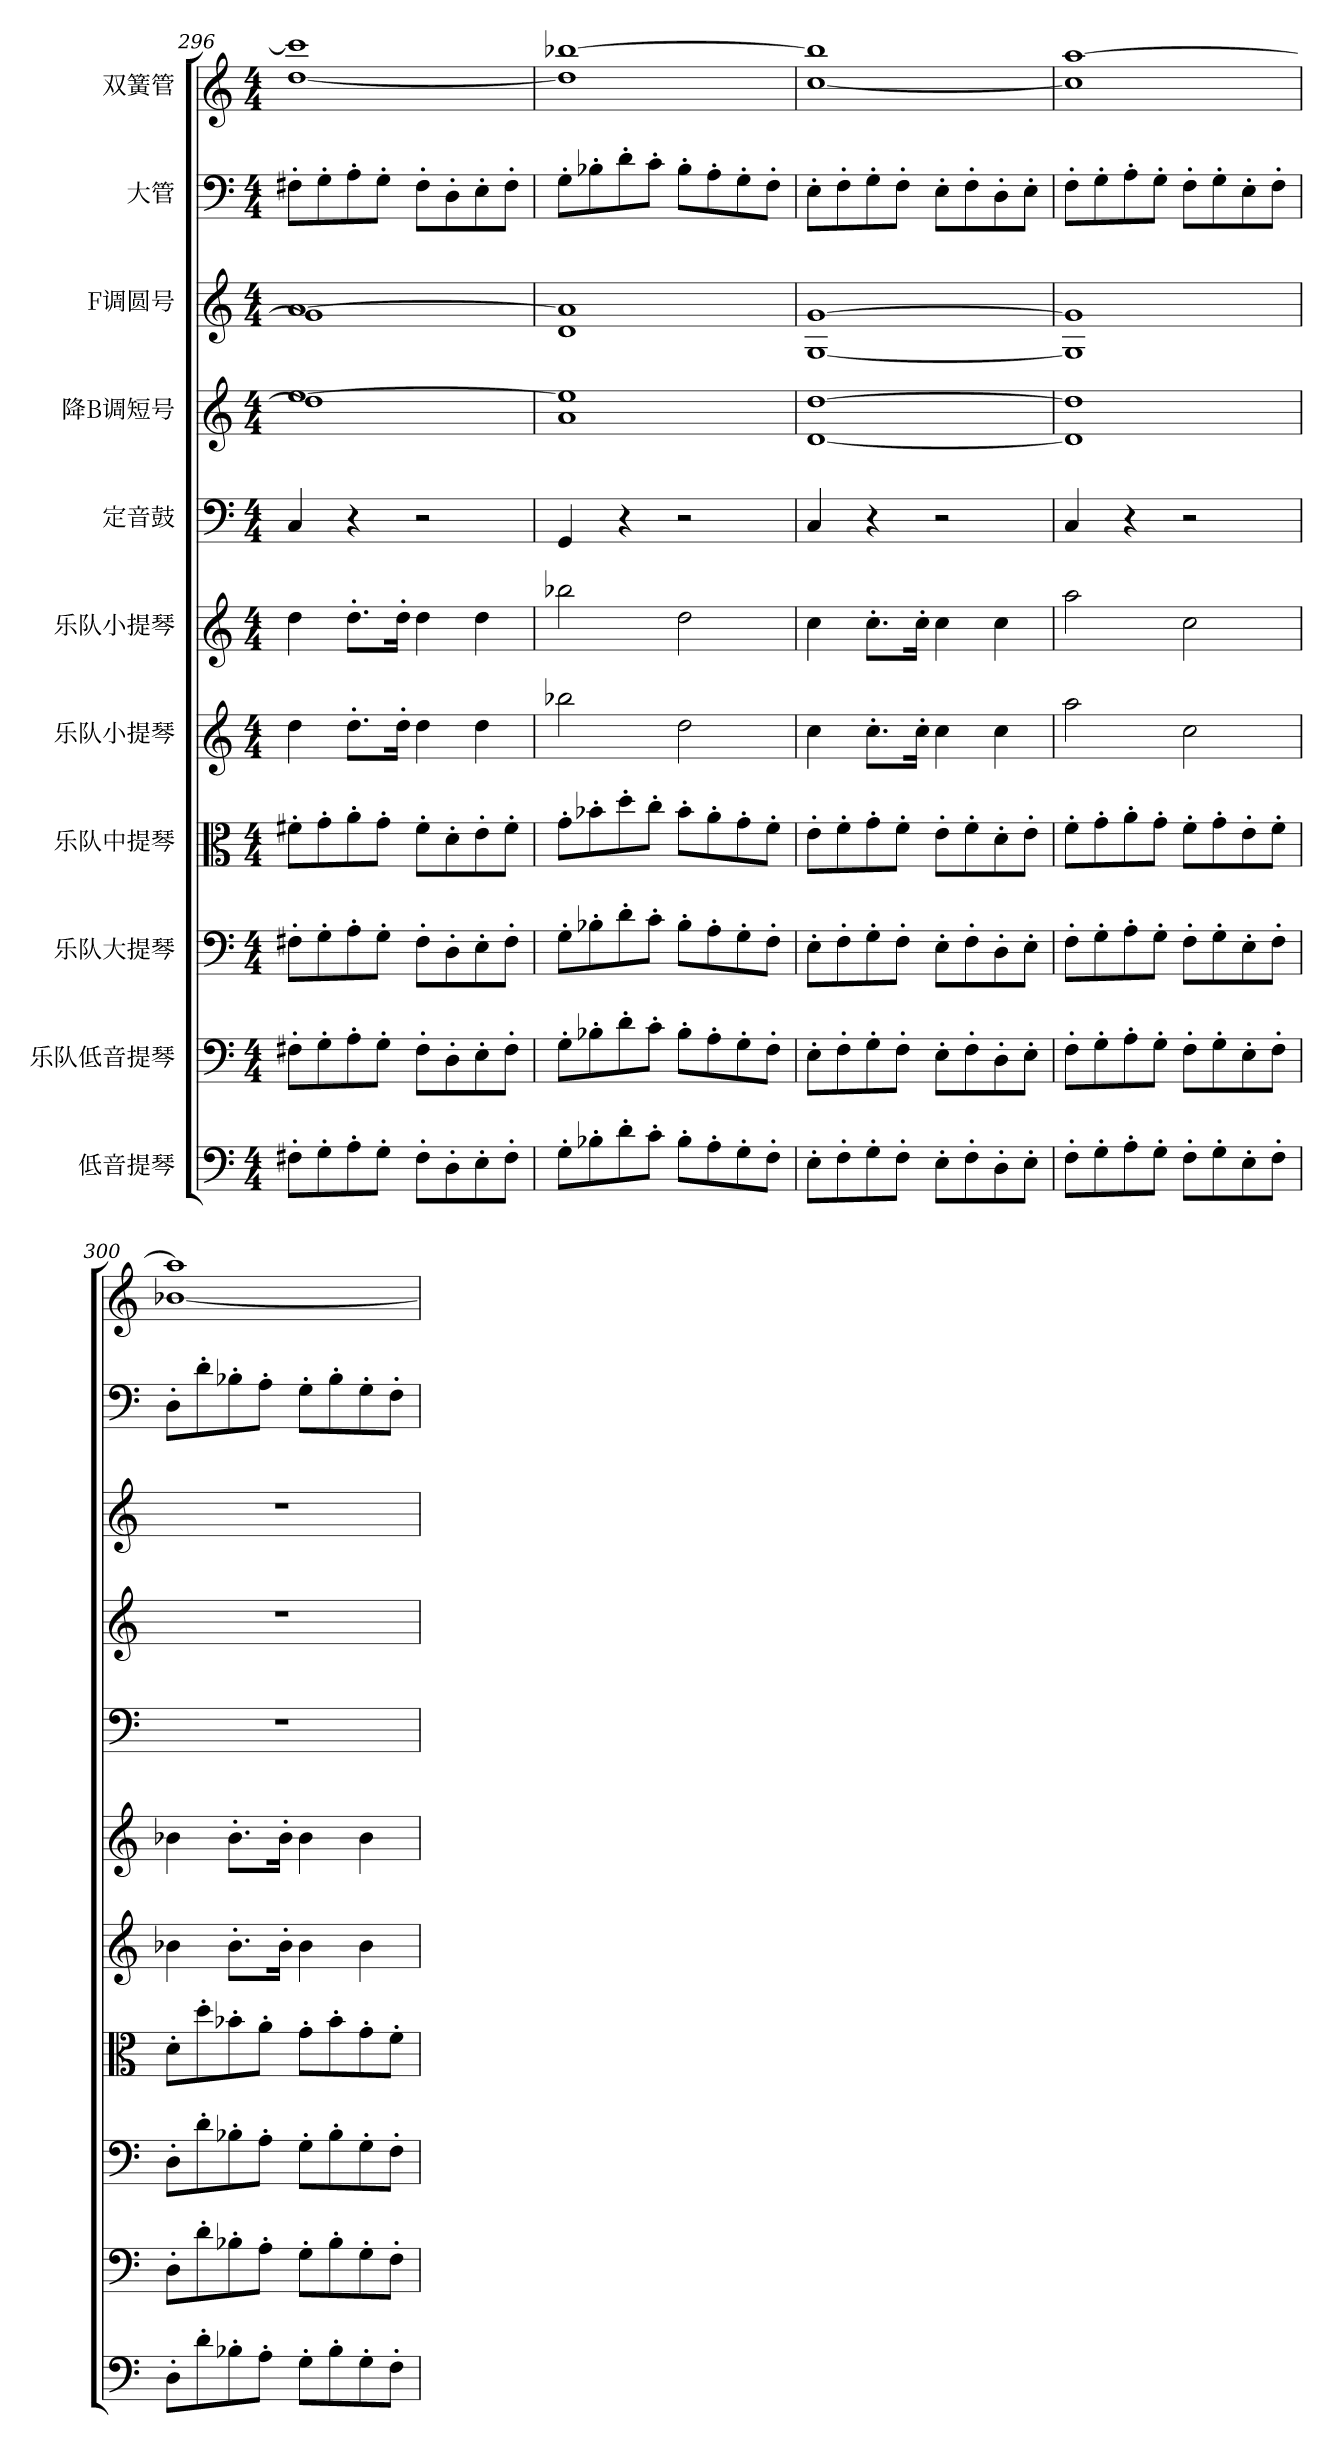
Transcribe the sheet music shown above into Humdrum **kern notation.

**kern	**kern	**kern	**kern	**kern	**kern	**kern	**kern	**kern	**kern	**kern
*part11	*part10	*part9	*part8	*part7	*part6	*part5	*part4	*part3	*part2	*part1
*staff11	*staff10	*staff9	*staff8	*staff7	*staff6	*staff5	*staff4	*staff3	*staff2	*staff1
*I"低音提琴	*I"乐队低音提琴	*I"乐队大提琴	*I"乐队中提琴	*I"乐队小提琴	*I"乐队小提琴	*I"定音鼓	*I"降B调短号	*I"F调圆号	*I"大管	*I"双簧管
*clefF4	*clefF4	*clefF4	*clefC3	*clefG2	*clefG2	*clefF4	*clefG2	*clefG2	*clefF4	*clefG2
*ITrd7c12	*ITrd7c12	*	*	*	*	*	*ITrd1c2	*ITrd4c7	*	*
*k[]	*k[]	*k[]	*k[]	*k[]	*k[]	*k[]	*k[b-e-]	*k[b-]	*k[]	*k[]
*M4/4	*M4/4	*M4/4	*M4/4	*M4/4	*M4/4	*M4/4	*M4/4	*M4/4	*M4/4	*M4/4
=296	=296	=296	=296	=296	=296	=296	=296	=296	=296	=296
*	*	*	*	*	*	*	*^	*^	*	*^
8FF#X'\L	8FF#X'\L	8F#X'\L	8f#X'\L	4dd\	4dd\	4C/	[1dd	1cc]	[1d	1c]	8F#X'\L	1ccc]	[1dd
8GG'\	8GG'\	8G'\	8g'\	.	.	.	.	.	.	.	8G'\	.	.
8AA'\	8AA'\	8A'\	8a'\	8.dd'\L	8.dd'\L	4r	.	.	.	.	8A'\	.	.
8GG'\J	8GG'\J	8G'\J	8g'\J	.	.	.	.	.	.	.	8G'\J	.	.
.	.	.	.	16dd'\Jk	16dd'\Jk	.	.	.	.	.	.	.	.
8FF#'\L	8FF#'\L	8F#'\L	8f#'\L	4dd\	4dd\	2r	.	.	.	.	8F#'\L	.	.
8DD'\	8DD'\	8D'\	8d'\	.	.	.	.	.	.	.	8D'\	.	.
8EE'\	8EE'\	8E'\	8e'\	4dd\	4dd\	.	.	.	.	.	8E'\	.	.
8FF#'\J	8FF#'\J	8F#'\J	8f#'\J	.	.	.	.	.	.	.	8F#'\J	.	.
=297	=297	=297	=297	=297	=297	=297	=297	=297	=297	=297	=297	=297	=297
8GG'\L	8GG'\L	8G'\L	8g'\L	2bb-X\	2bb-X\	4GG/	1dd]	1g	1d]	1G	8G'\L	[1bb-X	1dd]
8BB-X'\	8BB-X'\	8B-X'\	8b-X'\	.	.	.	.	.	.	.	8B-X'\	.	.
8D'\	8D'\	8d'\	8dd'\	.	.	4r	.	.	.	.	8d'\	.	.
8C'\J	8C'\J	8c'\J	8cc'\J	.	.	.	.	.	.	.	8c'\J	.	.
8BB-'\L	8BB-'\L	8B-'\L	8b-'\L	2dd\	2dd\	2r	.	.	.	.	8B-'\L	.	.
8AA'\	8AA'\	8A'\	8a'\	.	.	.	.	.	.	.	8A'\	.	.
8GG'\	8GG'\	8G'\	8g'\	.	.	.	.	.	.	.	8G'\	.	.
8FF'\J	8FF'\J	8F'\J	8f'\J	.	.	.	.	.	.	.	8F'\J	.	.
*	*	*	*	*	*	*	*v	*v	*	*	*	*	*
*	*	*	*	*	*	*	*	*v	*v	*	*	*
!!LO:PB:g=z	!!
=298	=298	=298	=298	=298	=298	=298	=298	=298	=298	=298	=298
8EE'\L	8EE'\L	8E'\L	8e'\L	4cc\	4cc\	4C/	[1c [1cc	[1C [1c	8E'\L	1bb-]	[1cc
8FF'\	8FF'\	8F'\	8f'\	.	.	.	.	.	8F'\	.	.
8GG'\	8GG'\	8G'\	8g'\	8.cc'\L	8.cc'\L	4r	.	.	8G'\	.	.
8FF'\J	8FF'\J	8F'\J	8f'\J	.	.	.	.	.	8F'\J	.	.
.	.	.	.	16cc'\Jk	16cc'\Jk	.	.	.	.	.	.
8EE'\L	8EE'\L	8E'\L	8e'\L	4cc\	4cc\	2r	.	.	8E'\L	.	.
8FF'\	8FF'\	8F'\	8f'\	.	.	.	.	.	8F'\	.	.
8DD'\	8DD'\	8D'\	8d'\	4cc\	4cc\	.	.	.	8D'\	.	.
8EE'\J	8EE'\J	8E'\J	8e'\J	.	.	.	.	.	8E'\J	.	.
=299	=299	=299	=299	=299	=299	=299	=299	=299	=299	=299	=299
8FF'\L	8FF'\L	8F'\L	8f'\L	2aa\	2aa\	4C/	1c] 1cc]	1C] 1c]	8F'\L	[1aa	1cc]
8GG'\	8GG'\	8G'\	8g'\	.	.	.	.	.	8G'\	.	.
8AA'\	8AA'\	8A'\	8a'\	.	.	4r	.	.	8A'\	.	.
8GG'\J	8GG'\J	8G'\J	8g'\J	.	.	.	.	.	8G'\J	.	.
8FF'\L	8FF'\L	8F'\L	8f'\L	2cc\	2cc\	2r	.	.	8F'\L	.	.
8GG'\	8GG'\	8G'\	8g'\	.	.	.	.	.	8G'\	.	.
8EE'\	8EE'\	8E'\	8e'\	.	.	.	.	.	8E'\	.	.
8FF'\J	8FF'\J	8F'\J	8f'\J	.	.	.	.	.	8F'\J	.	.
=300	=300	=300	=300	=300	=300	=300	=300	=300	=300	=300	=300
8DD'\L	8DD'\L	8D'\L	8d'\L	4b-X\	4b-X\	1r	1r	1r	8D'\L	1aa]	[1b-X
8D'\	8D'\	8d'\	8dd'\	.	.	.	.	.	8d'\	.	.
8BB-X'\	8BB-X'\	8B-X'\	8b-X'\	8.b-'\L	8.b-'\L	.	.	.	8B-X'\	.	.
8AA'\J	8AA'\J	8A'\J	8a'\J	.	.	.	.	.	8A'\J	.	.
.	.	.	.	16b-'\Jk	16b-'\Jk	.	.	.	.	.	.
8GG'\L	8GG'\L	8G'\L	8g'\L	4b-\	4b-\	.	.	.	8G'\L	.	.
8BB-'\	8BB-'\	8B-'\	8b-'\	.	.	.	.	.	8B-'\	.	.
8GG'\	8GG'\	8G'\	8g'\	4b-\	4b-\	.	.	.	8G'\	.	.
8FF'\J	8FF'\J	8F'\J	8f'\J	.	.	.	.	.	8F'\J	.	.
*	*	*	*	*	*	*	*	*	*	*v	*v
=	=	=	=	=	=	=	=	=	=	=
*-	*-	*-	*-	*-	*-	*-	*-	*-	*-	*-
